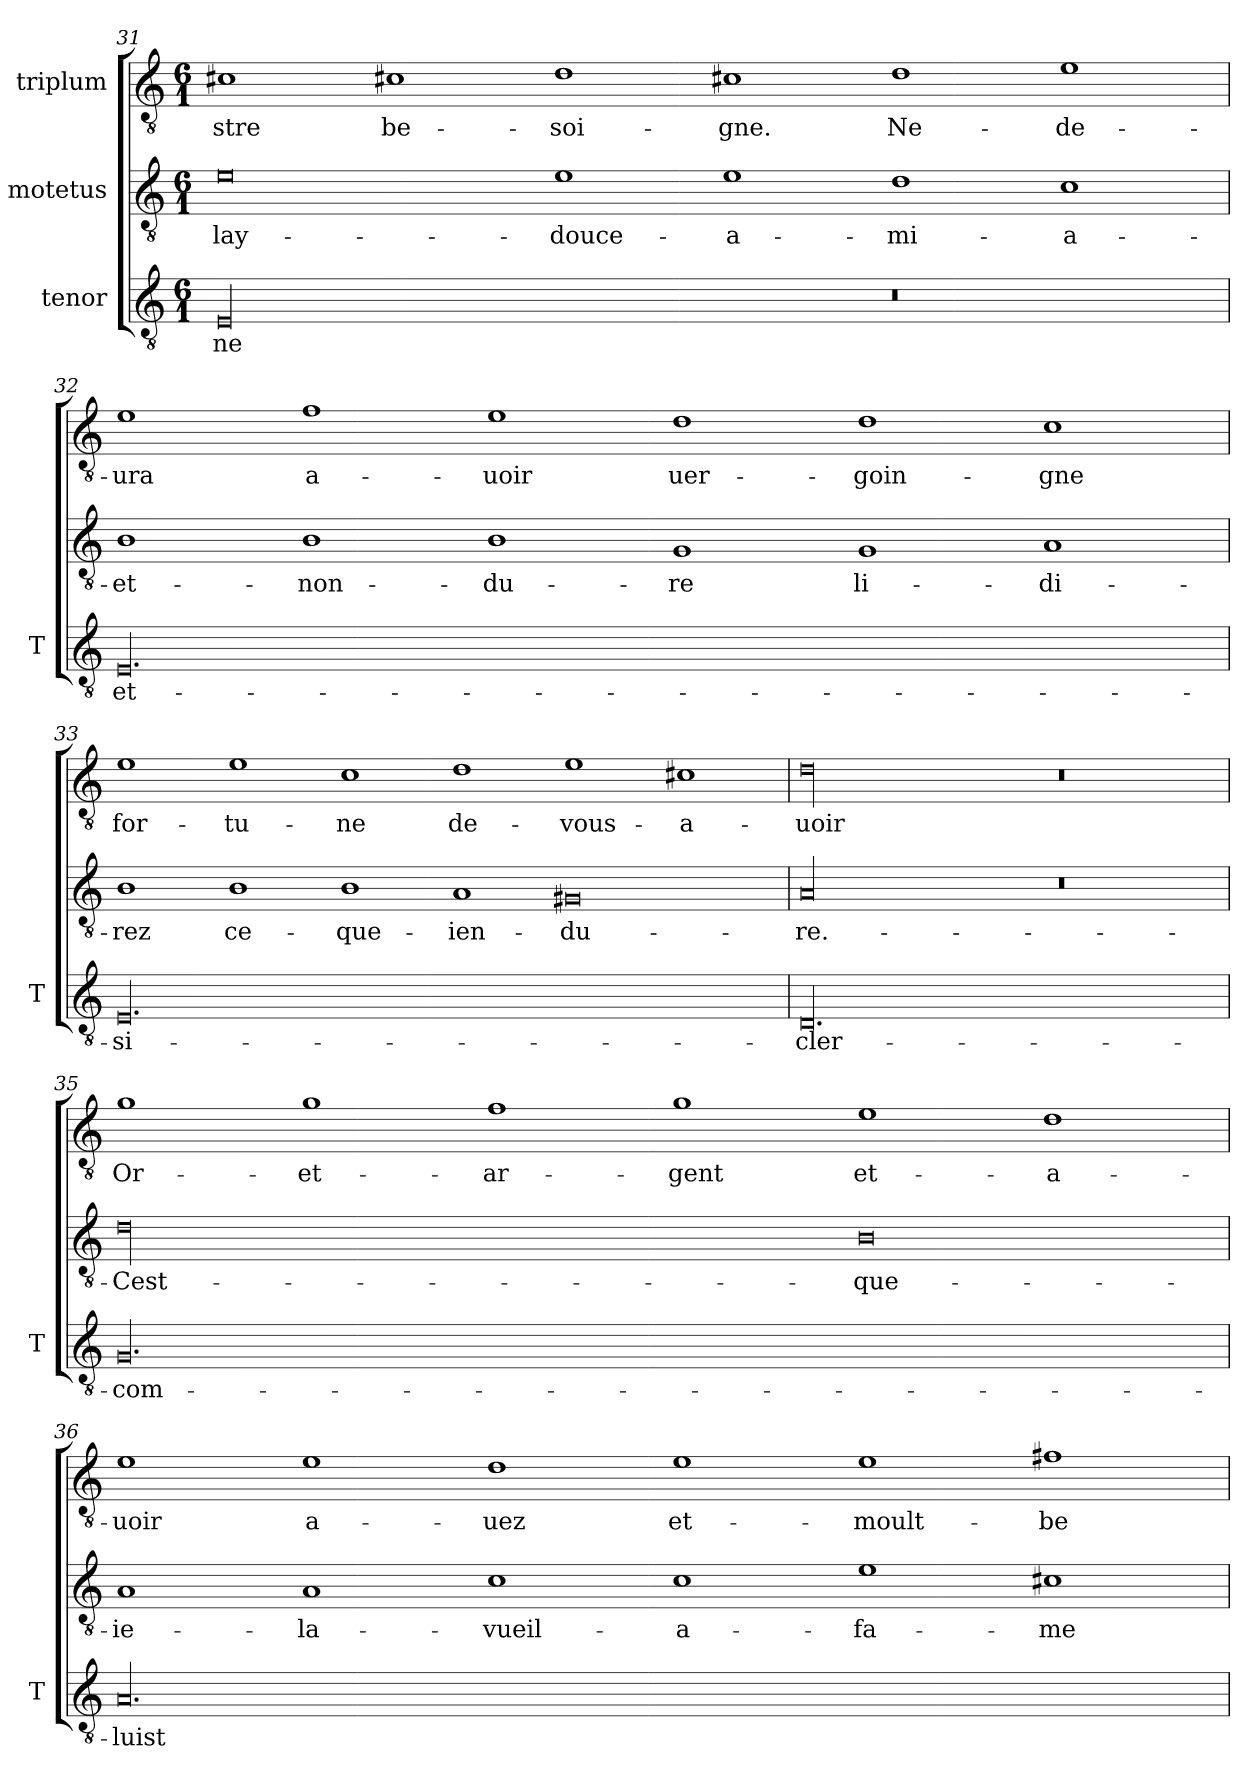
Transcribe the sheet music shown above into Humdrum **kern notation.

**kern	**text	**kern	**text	**kern	**text
*part3	*part3	*part2	*part2	*part1	*part1
*staff3	*staff3	*staff2	*staff2	*staff1	*staff1
*I"tenor	*	*I"motetus	*	*I"triplum	*
*I'T	*	*	*	*	*
*clefGv2	*	*clefGv2	*	*clefGv2	*
*k[]	*	*k[]	*	*k[]	*
*C:	*	*C:	*	*C:	*
*M6/1	*	*M6/1	*	*M6/1	*
=31	=31	=31	=31	=31	=31
00E/	-ne	0e\	lay-	1c#X\	-stre
.	.	.	.	1c#X\	be-
.	.	1e\	douce-	1d\	-soi-
.	.	1e\	a-	1c#X\	-gne.
0r	.	1d\	-mi-	1d\	Ne-
.	.	1c\	-a-	1e\	de-
=32	=32	=32	=32	=32	=32
00.E/	et-	1B\	et-	1e\	-ura
.	.	1B\	non-	1f\	a-
.	.	1B\	du-	1e\	-uoir
.	.	1G/	-re	1d\	uer-
.	.	1G/	li-	1d\	-goin-
.	.	1A/	di-	1c\	-gne
=33	=33	=33	=33	=33	=33
00.E/	si-	1B\	-rez	1e\	for-
.	.	1B\	ce-	1e\	-tu-
.	.	1B\	que-	1c\	-ne
.	.	1A/	ien-	1d\	de-
.	.	0G#X/	du-	1e\	vous-
.	.	.	.	1c#X\	a-
=34	=34	=34	=34	=34	=34
00.D/	cler-	00A/	re.-	00d\	-uoir
.	.	0r	.	0r	.
!!LO:PB:g=z
=35	=35	=35	=35	=35	=35
00.G/	com-	00d\	Cest-	1g\	Or-
.	.	.	.	1g\	et-
.	.	.	.	1f\	ar-
.	.	.	.	1g\	-gent
.	.	0B\	que-	1e\	et-
.	.	.	.	1d\	a-
=36	=36	=36	=36	=36	=36
00.A/	luist-	1A/	ie-	1e\	-uoir
.	.	1A/	la-	1e\	a-
.	.	1c\	vueil-	1d\	-uez
.	.	1c\	a-	1e\	et-
.	.	1e\	fa-	1e\	moult-
.	.	1c#X\	-me	1f#X\	be-
=	=	=	=	=	=
*-	*-	*-	*-	*-	*-
